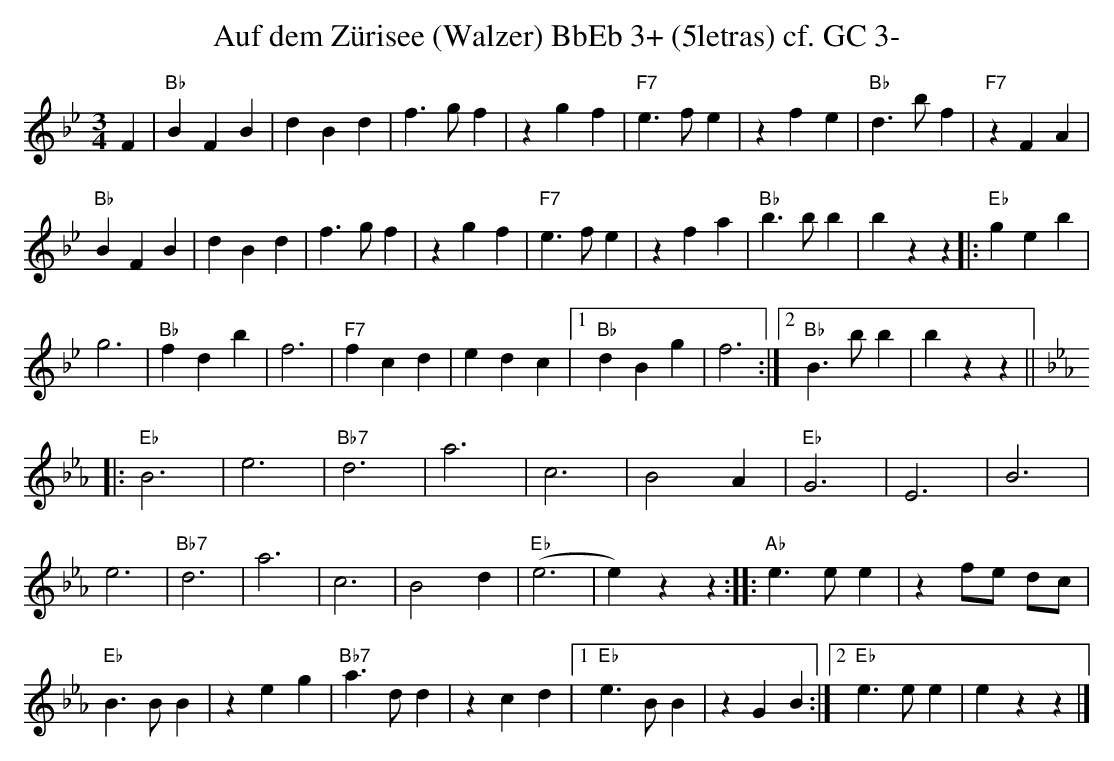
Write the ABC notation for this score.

X:1
T:Auf dem Z\"urisee (Walzer) BbEb 3+ (5letras) cf. GC 3-
M:3/4
L:1/4
K:Bbmaj%%MIDI gchordon
F| "Bb"BFB | dBd | f>gf | zgf | "F7"e>fe | zfe | "Bb"d>bf | "F7"zFA |
"Bb"BFB | dBd | f>gf | zgf | "F7"e>fe | zfa | "Bb"b>bb | bzz |: "Eb"geb |
g3 | "Bb"fdb | f3 | "F7"fcd | edc |1 "Bb"dBg | f3 :|2 "Bb"B>bb | bzz || [K:Ebmaj]
|: "Eb"B3 | e3 | "Bb7"d3 | a3 | c3 | B2A | "Eb"G3 | E3 | B3 |
e3 | "Bb7"d3 | a3 | c3 | B2d | "Eb"(e3 | e)zz :: "Ab"e>ee | zf/2e/2 d/2c/2 |
"Eb"B>BB | zeg | "Bb7"a>dd | zcd |1 "Eb"e>BB | zGB :|2 "Eb"e>ee | ezz |]
